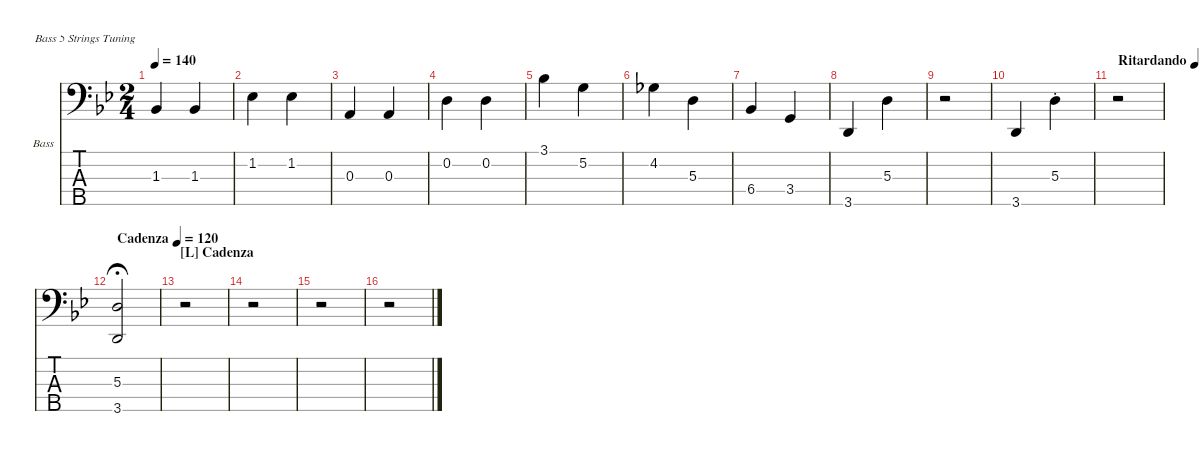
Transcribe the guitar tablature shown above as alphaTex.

\defaultSystemsLayout 4
\hideDynamics
\bracketExtendMode nobrackets
\firstSystemTrackNameOrientation horizontal
\otherSystemsTrackNameOrientation horizontal
\track ("Electric Bass" "Bass") {instrument electricbassfinger}
\staff {score tabs}
\tuning (G2 D2 A1 E1 B0)
\ts (2 4)
\tempo 140
\clef f4
\ks gminor
1.3.4{dy f} 1.3.4 |
1.2.4 1.2.4 |
0.3.4 0.3.4 |
0.2.4 0.2.4 |
3.1.4 5.2.4 |
4.2.4 5.3.4 |
6.4.4 3.4.4 |
3.5.4 5.3.4 |
r.2 |
3.5.4 5.3{st}.4 |
\tempo (140 "Ritardando")
\tempo (135 "Ritardando" 0.24375 hide)
\tempo (130 "Ritardando" 0.48125 hide)
\tempo (125 "Ritardando" 0.75625 hide)
\tempo (120 "Cadenza" 0.99375 hide)
r.2 |
\tempo (120 "Cadenza")
(3.5 5.3).2{fermata (medium 0.87)} |
\section ("L" "Cadenza")
\tempo (150 hide)
r.2 |
r.2 |
r.2 |
r.2
